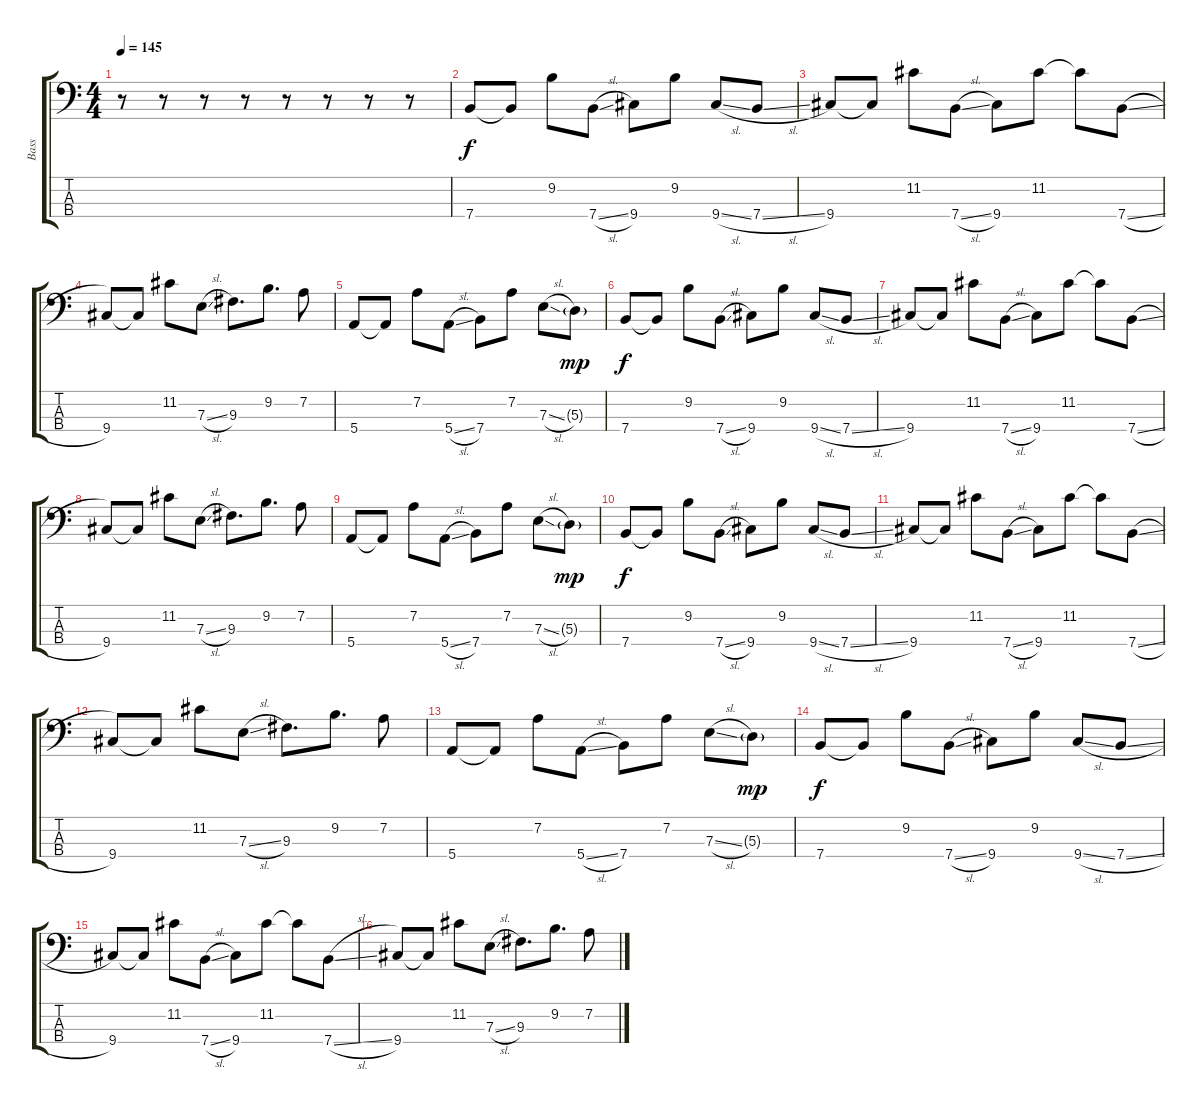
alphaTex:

\track ("Bass" "Bass") {instrument electricbasspick bank 255}
\staff {score tabs}
\tuning (G2 D2 A1 E1) {hide}
\ts (4 4)
\tempo 145
\clef f4
\ks c
r.8{dy f} r.8 r.8 r.8 r.8 r.8 r.8 r.8 |
7.4.8 7.4{t}.8 9.2.8 7.4{sl}.8 9.4.8 9.2.8 9.4{sl}.8 7.4{sl}.8 |
9.4.8 9.4{t}.8 11.2.8 7.4{sl}.8 9.4.8 11.2.8 11.2{t}.8 7.4{sl}.8 |
9.4.8 9.4{t}.8 11.2.8 7.3{sl}.8 9.3.8{d} 9.2.8{d} 7.2.8 |
5.4.8 5.4{t}.8 7.2.8 5.4{sl}.8 7.4.8 7.2.8 7.3{sl}.8 5.3{g}.8{dy mp} |
7.4.8{dy f} 7.4{t}.8 9.2.8 7.4{sl}.8 9.4.8 9.2.8 9.4{sl}.8 7.4{sl}.8 |
9.4.8 9.4{t}.8 11.2.8 7.4{sl}.8 9.4.8 11.2.8 11.2{t}.8 7.4{sl}.8 |
9.4.8 9.4{t}.8 11.2.8 7.3{sl}.8 9.3.8{d} 9.2.8{d} 7.2.8 |
5.4.8 5.4{t}.8 7.2.8 5.4{sl}.8 7.4.8 7.2.8 7.3{sl}.8 5.3{g}.8{dy mp} |
7.4.8{dy f} 7.4{t}.8 9.2.8 7.4{sl}.8 9.4.8 9.2.8 9.4{sl}.8 7.4{sl}.8 |
9.4.8 9.4{t}.8 11.2.8 7.4{sl}.8 9.4.8 11.2.8 11.2{t}.8 7.4{sl}.8 |
9.4.8 9.4{t}.8 11.2.8 7.3{sl}.8 9.3.8{d} 9.2.8{d} 7.2.8 |
5.4.8 5.4{t}.8 7.2.8 5.4{sl}.8 7.4.8 7.2.8 7.3{sl}.8 5.3{g}.8{dy mp} |
7.4.8{dy f} 7.4{t}.8 9.2.8 7.4{sl}.8 9.4.8 9.2.8 9.4{sl}.8 7.4{sl}.8 |
9.4.8 9.4{t}.8 11.2.8 7.4{sl}.8 9.4.8 11.2.8 11.2{t}.8 7.4{sl}.8 |
9.4.8 9.4{t}.8 11.2.8 7.3{sl}.8 9.3.8{d} 9.2.8{d} 7.2.8
